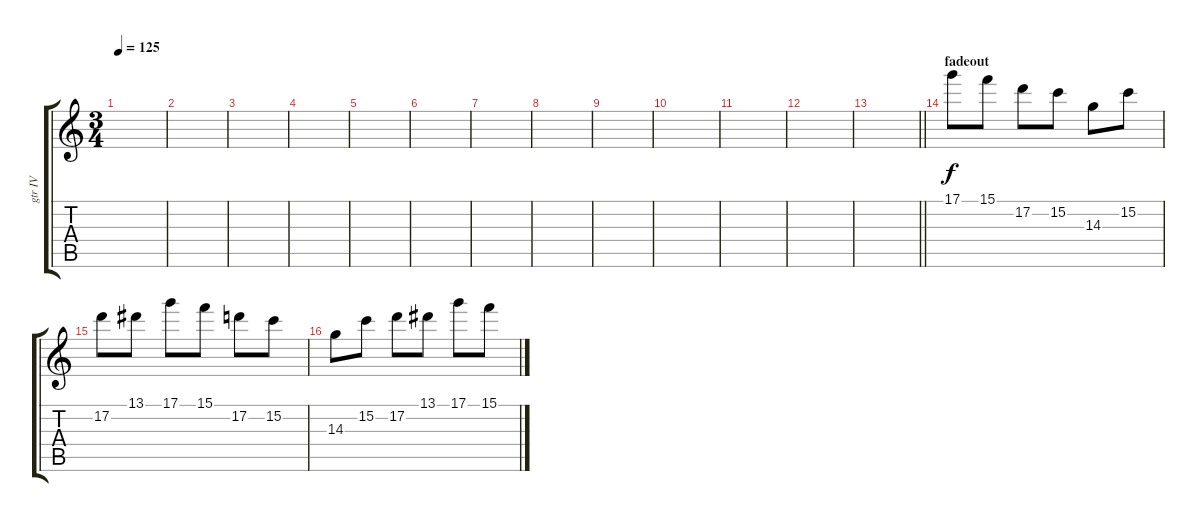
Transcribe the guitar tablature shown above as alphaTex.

\track ("gtr IV" "gtr IV") {instrument distortionguitar}
\staff {score tabs}
\tuning (D4 A3 F3 C3 G2 C2) {hide}
\ts (3 4)
\tempo 125
\clef g2
\ks c
|
|
|
|
|
|
|
|
|
|
|
|
\barLineRight lightlight
|
\section ("" "fadeout")
17.1.8{volume 4 instrument distortionguitar} 15.1.8 17.2.8 15.2.8 14.3.8 15.2.8 |
17.2.8 13.1.8 17.1.8 15.1.8 17.2.8 15.2.8 |
14.3.8 15.2.8 17.2.8 13.1.8 17.1.8 15.1.8
